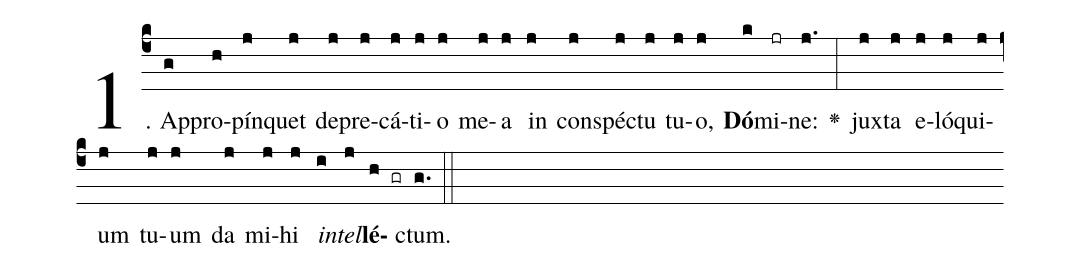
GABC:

%%
(c4)1. Ap(g)pro(h)pín(j)quet(j) de(j)pre(j)cá(j)ti(j)o(j) me(j)a(j) in(j) con(j)spé(j)ctu(j) tu(j)o,(j) <b>Dó</b>(k)mi(jr)ne:(j.) <v>\greheightstar</v>(:) jux(j)ta(j) e(j)ló(j)qui(j)um(j) tu(j)um(j) da(j) mi(j)hi(j) <i>in</i>(i)<i>tel</i>(j)<b>lé</b>(h gr)ctum.(g.) (::)


%E(j) u(j) o(i) u(j) a(h) e.(g.) (::)
